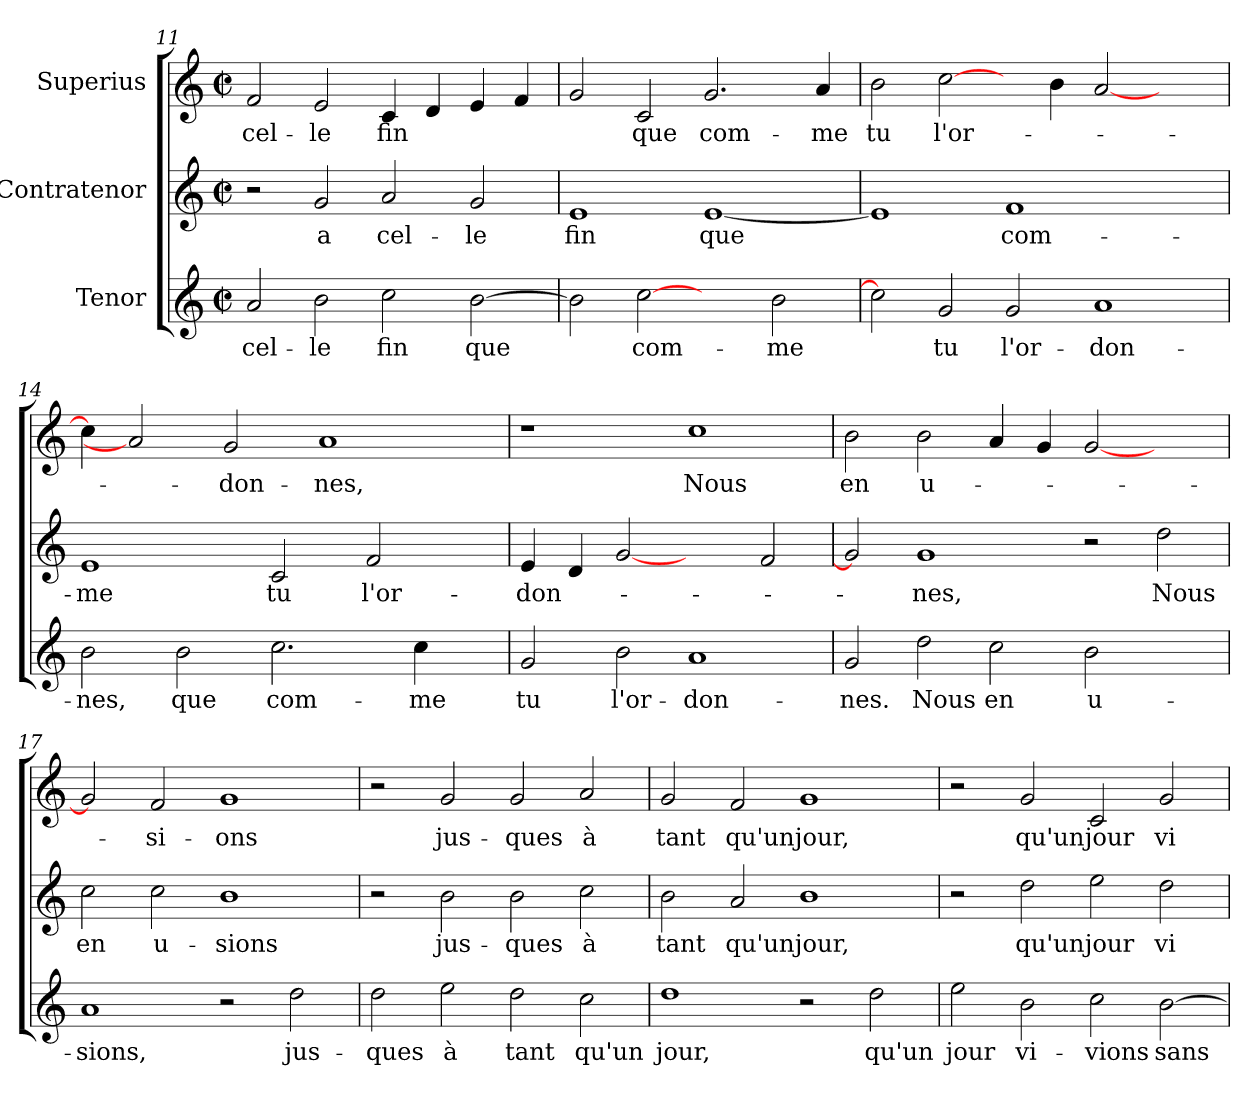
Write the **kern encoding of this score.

**kern	**text	**kern	**text	**kern	**text
*part3	*part3	*part2	*part2	*part1	*part1
*staff3	*staff3	*staff2	*staff2	*staff1	*staff1
*I"Tenor	*	*I"Contratenor	*	*I"Superius	*
*clefG2	*	*clefG2	*	*clefG2	*
*k[]	*	*k[]	*	*k[]	*
*C:	*	*C:	*	*C:	*
*M2/2	*	*M2/2	*	*M2/2	*
*met(c|)	*	*met(c|)	*	*met(c|)	*
=11	=11	=11	=11	=11	=11
2a/	cel-	2r	.	2f/	cel-
2b\	-le	2g/	a	2e/	-le
2cc\	fin	2a/	cel-	4c/	fin
.	.	.	.	4d/	.
[2b\	que	2g/	-le	4e/	.
.	.	.	.	4f/	.
=12	=12	=12	=12	=12	=12
2b\]	.	1e/	fin	2g/	.
[2cc\	com-	.	.	2c/	que
2ryy	.	[1e/	que	2.g/	com-
2b\	-me	.	.	.	.
.	.	.	.	4a/	-me
=13	=13	=13	=13	=13	=13
2cc\]	.	1e/]	.	2b\	tu
2g/	tu	.	.	[2cc\	l'or-
2g/	l'or-	1f/	com-	4ryy	.
.	.	.	.	4b\	.
1a/	-don-	.	.	[2a/	.
.	.	2ryy	.	2ryy	.
=14	=14	=14	=14	=14	=14
2b\	-nes,	1e/	-me	4cc\]	.
.	.	.	.	2a/]	.
2b\	que	.	.	.	.
.	.	.	.	2g/	-don-
2.cc\	com-	2c/	tu	.	.
.	.	.	.	1a/	-nes,
.	.	2f/	l'or-	.	.
4cc\	-me	.	.	.	.
4ryy	.	4ryy	.	.	.
!!LO:LB:g=z
=15	=15	=15	=15	=15	=15
2g/	tu	4e/	-don-	1r	.
.	.	4d/	.	.	.
2b\	l'or-	[2g/	.	.	.
1a/	-don-	2ryy	.	1cc\	Nous
.	.	2f/	.	.	.
=16	=16	=16	=16	=16	=16
2g/	-nes.	2g/]	.	2b\	en
2dd\	Nous	1g/	-nes,	2b\	u-
2cc\	en	.	.	4a/	.
.	.	.	.	4g/	.
2b\	u-	2r	.	[2g/	.
2ryy	.	2dd\	Nous	2ryy	.
=17	=17	=17	=17	=17	=17
1a/	-sions,	2cc\	en	2g/]	.
.	.	2cc\	u-	2f/	-si-
2r	.	1b\	-sions	1g/	-ons
2dd\	jus-	.	.	.	.
=18	=18	=18	=18	=18	=18
2dd\	-ques	2r	.	2r	.
2ee\	à	2b\	jus-	2g/	jus-
2dd\	tant	2b\	-ques	2g/	-ques
2cc\	qu'un	2cc\	à	2a/	à
=19	=19	=19	=19	=19	=19
1dd\	jour,	2b\	tant	2g/	tant
.	.	2a/	qu'un	2f/	qu'un
2r	.	1b\	jour,	1g/	jour,
2dd\	qu'un	.	.	.	.
=20	=20	=20	=20	=20	=20
2ee\	jour	2r	.	2r	.
2b\	vi-	2dd\	qu'un	2g/	qu'un
2cc\	-vions	2ee\	jour	2c/	jour
[2b\	sans	2dd\	vi-	2g/	vi-
=	=	=	=	=	=
*-	*-	*-	*-	*-	*-
